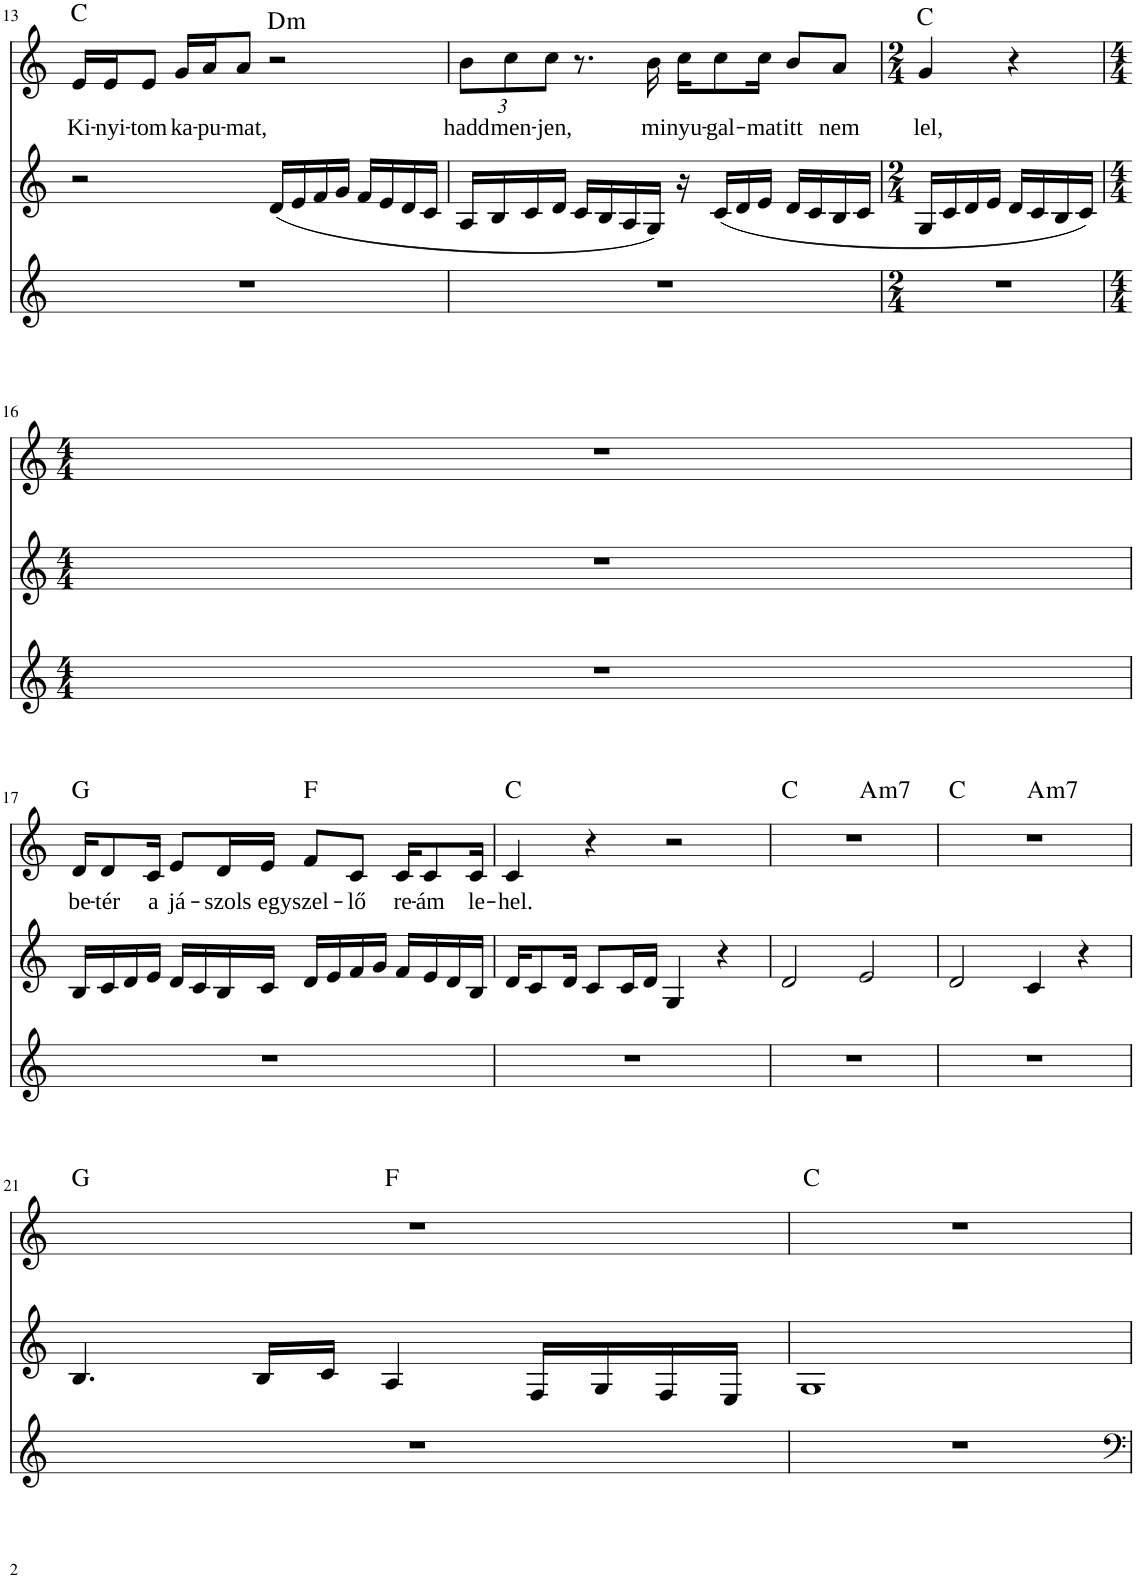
**kern	**kern	**kern	**text	**harte
*part3	*part2	*part1	*part1	*part1
*staff3	*staff2	*staff1	*staff1	*
*I"Voice	*I"Voice	*I"Voice	*	*
!!LO:PB:g=z
*clefG2	*clefG2	*clefG2	*	*
*k[]	*k[]	*k[]	*	*
*M4/4	*M4/4	*M4/4	*	*
=13	=13	=13	=13	=13
!	!	!	!LO:LY:b	!LO:H:kt=N.C.
1r	2r	16e/LL	Ki-	N
!	!	!	!LO:LY:b	!
.	.	16e/J	-nyi-	.
!	!	!	!LO:LY:b	!
.	.	8e/J	-tom	.
!	!	!	!LO:LY:b	!
.	.	16g/LL	ka-	.
!	!	!	!LO:LY:b	!
.	.	16a/J	-pu-	.
!	!	!	!LO:LY:b	!
.	.	8a/J	-mat,	.
!	!	!	!	!LO:H:kt=m
.	(16d/LL	2r	.	D:min
.	16e/	.	.	.
.	16f/	.	.	.
.	16g/JJ	.	.	.
.	16f/LL	.	.	.
.	16e/	.	.	.
.	16d/	.	.	.
.	16c/JJ	.	.	.
=14	=14	=14	=14	=14
*	*	*Xbrackettup	*	*
!	!	!	!LO:LY:b	!
1r	16A/LL	12b\L	hadd	.
.	16B/	.	.	.
!	!	!	!LO:LY:b	!
.	.	12cc\	men-	.
.	16c/	.	.	.
!	!	!	!LO:LY:b	!
.	.	12cc\J	-jen,	.
.	16d/JJ	.	.	.
.	16c/LL	8.r	.	.
.	16B/	.	.	.
.	16A/	.	.	.
!	!	!	!LO:LY:b	!
.	16G/JJ)	16b\	mi	.
!	!	!	!LO:LY:b	!
.	16r	16cc\KL	nyu-	.
!	!	!	!LO:LY:b	!
.	(16c/LL	8cc\	-gal-	.
.	16d/	.	.	.
!	!	!	!LO:LY:b	!
.	16e/JJ	16cc\Jk	-mat	.
!	!	!	!LO:LY:b	!
.	16d/LL	8b/L	itt	.
.	16c/	.	.	.
!	!	!	!LO:LY:b	!
.	16B/	8a/J	nem	.
.	16c/JJ	.	.	.
=15	=15	=15	=15	=15
*M2/4	*M2/4	*M2/4	*	*
!	!	!	!LO:LY:b	!LO:H:kt=N.C.
2r	16G/LL	4g/	lel,	N
.	16c/	.	.	.
.	16d/	.	.	.
.	16e/JJ	.	.	.
.	16d/LL	4r	.	.
.	16c/	.	.	.
.	16B/	.	.	.
.	16c/JJ)	.	.	.
!!LO:LB:g=z
=16	=16	=16	=16	=16
*M4/4	*M4/4	*M4/4	*	*
1r	1r	1r	.	.
!!LO:LB:g=z
=17	=17	=17	=17	=17
!	!	!	!LO:LY:b	!LO:H:kt=N.C.
1r	16B/LL	16d/KL	be-	N
!	!	!	!LO:LY:b	!
.	16c/	8d/	-tér	.
.	16d/	.	.	.
!	!	!	!LO:LY:b	!
.	16e/JJ	16c/Jk	a	.
!	!	!	!LO:LY:b	!
.	16d/LL	8e/L	já-	.
.	16c/	.	.	.
!	!	!	!LO:LY:b	!
.	16B/	16d/L	-szol	.
!	!	!	!LO:LY:b	!
.	16c/JJ	16e/JJ	s egy	.
!	!	!	!LO:LY:b	!LO:H:kt=N.C.
.	16d/LL	8f/L	szel-	N
.	16e/	.	.	.
!	!	!	!LO:LY:b	!
.	16f/	8c/J	-lő	.
.	16g/JJ	.	.	.
!	!	!	!LO:LY:b	!
.	16f/LL	16c/KL	re-	.
!	!	!	!LO:LY:b	!
.	16e/	8c/	-ám	.
.	16d/	.	.	.
!	!	!	!LO:LY:b	!
.	16B/JJ	16c/Jk	le-	.
=18	=18	=18	=18	=18
!	!	!	!LO:LY:b	!LO:H:kt=N.C.
1r	16d/KL	4c/	-hel.	N
.	8c/	.	.	.
.	16d/Jk	.	.	.
.	8c/L	4r	.	.
.	16c/L	.	.	.
.	16d/JJ	.	.	.
.	4G/	2r	.	.
.	4r	.	.	.
=19	=19	=19	=19	=19
!	!	!	!	!LO:H:kt=N.C.
*	*	*^	*	*
1r	2d/	1r	2ryy	.	N
!	!	!	!	!	!LO:H:kt=m7
.	2e/	.	2ryy	.	A:min7
=20	=20	=20	=20	=20	=20
!	!	!	!	!	!LO:H:kt=N.C.
1r	2d/	1r	2ryy	.	N
!	!	!	!	!	!LO:H:kt=m7
.	4c/	.	2ryy	.	A:min7
.	4r	.	.	.	.
!!LO:LB:g=z	!!
=21	=21	=21	=21	=21	=21
!	!	!	!	!	!LO:H:kt=N.C.
1r	4.B/	1r	2ryy	.	N
.	16B/LL	.	.	.	.
.	16c/JJ	.	.	.	.
!	!	!	!	!	!LO:H:kt=N.C.
.	4A/	.	2ryy	.	N
.	16F/LL	.	.	.	.
.	16G/	.	.	.	.
.	16F/	.	.	.	.
.	16E/JJ	.	.	.	.
=22	=22	=22	=22	=22	=22
!	!	!	!	!	!LO:H:kt=N.C.
*	*	*v	*v	*	*
1r	1G	1r	.	N
=	=	=	=	=
*-	*-	*-	*-	*-
